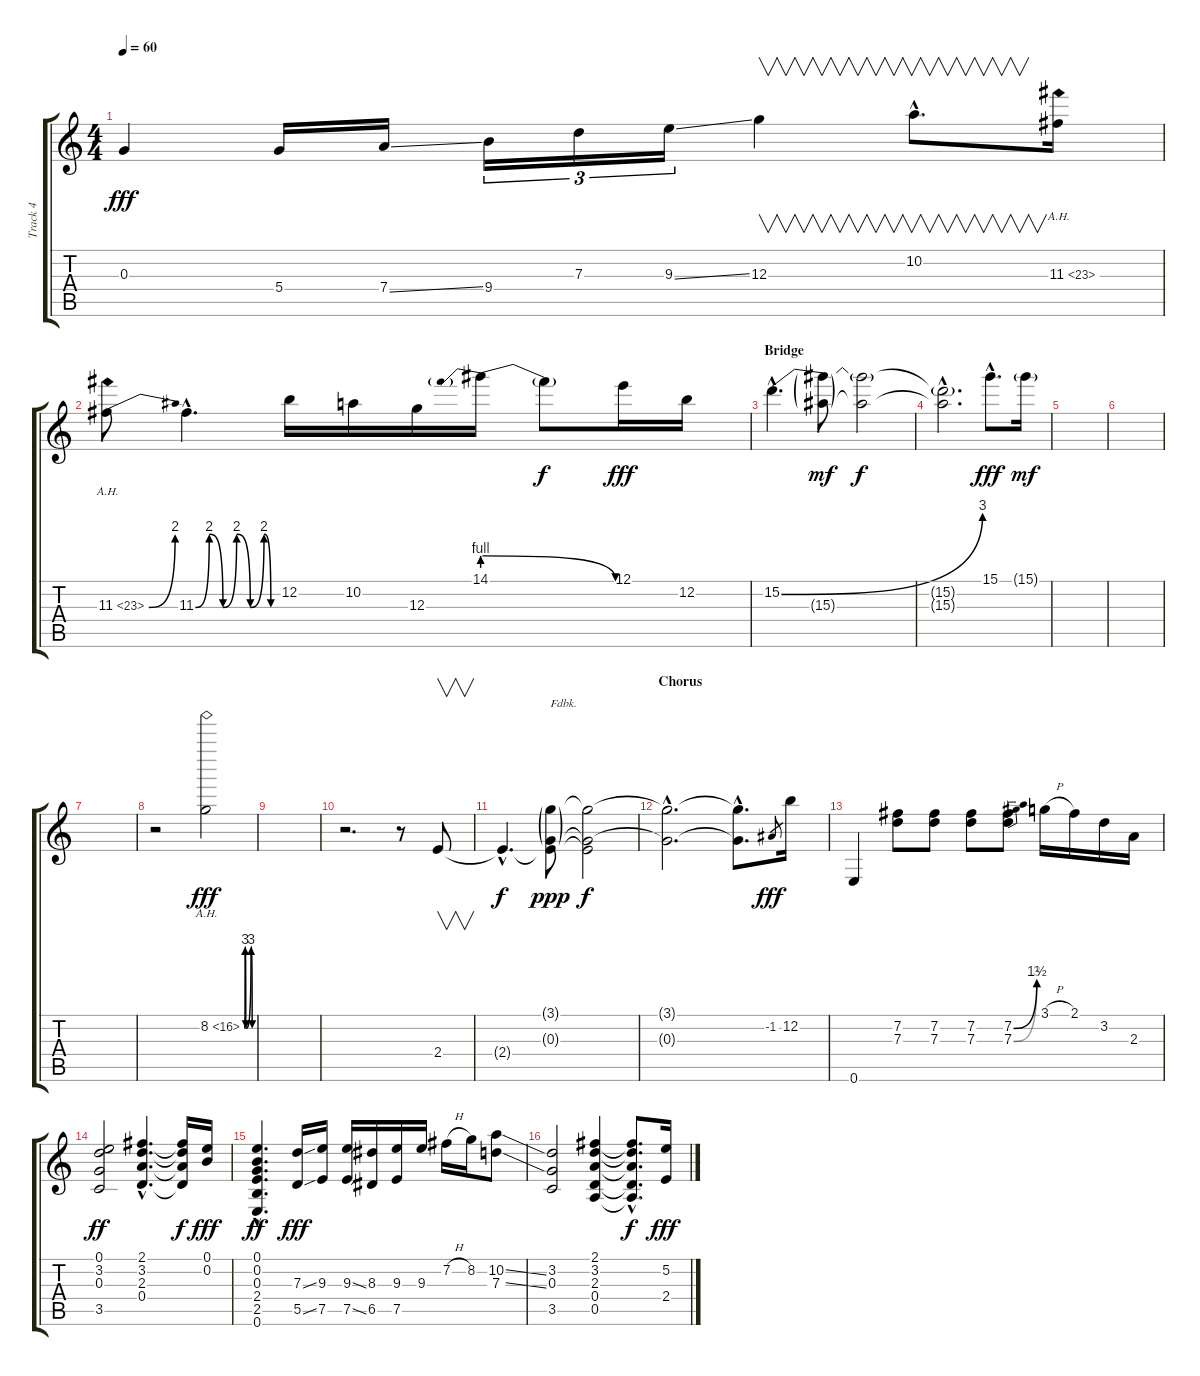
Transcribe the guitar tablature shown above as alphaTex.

\track ("Track 4" "Track 4") {instrument overdrivenguitar}
\staff {score tabs}
\tuning (E4 B3 G3 D3 A2 E2) {hide}
\ts (4 4)
\tempo 60
\clef g2
\ks c
0.3.4{dy fff} 5.4.16 7.4{ss}.16 9.4.16{tu (3 2)} 7.3.16{tu (3 2)} 9.3{ss}.16{tu (3 2)} 12.3.4{v} 10.2{hac}.8{v d} 11.3{ah 12}.16 |
11.3{be (bend 0 0 60 8) ah 12}.8 11.3{be (custom 0 0 10 8 20 0 30 8 40 0 50 8 55 0 60 0) hac}.4{d} 12.2.16 10.2.16 12.3.16 14.1{be (prebendrelease 0 4 60 0)}.16 14.1{t}.8{dy f} 12.1.16{dy fff} 12.2.16 |
\section ("" "Bridge")
15.2{be (bend 0 0 60 12) hac}.4{d} (15.2{t} 15.3{g}).8{dy mf} (15.2{t} 15.3{t}).2{dy f} |
(15.2{hac t} 15.3{hac t}).2{d} 15.1{hac}.8{d dy fff} 15.1{g}.16{dy mf} |
|
|
|
r.2 8.2{be (custom 0 0 3 12 8 0 45 12 53 0 60 0) ah 8}.2{dy fff} |
|
r.2{d} r.8 2.4.8{v} |
2.4{hac t}.4{d dy f} (3.1{g} 0.3{g} 2.4{t}).8{txt "Fdbk." dy ppp} (3.1{t} 0.3{t} 2.4{t}).2{dy f} |
\section ("" "Chorus")
(3.1{hac t} 0.3{hac t}).2{d} (3.1{hac t} 0.3{hac t}).8{d} -1.2.8{gr dy fff} 12.2.16 |
0.6.4 (7.2 7.3).8 (7.2 7.3).8 (7.2 7.3).8 (7.2{be (bend 0 0 60 6)} 7.3{be (bend 0 0 60 12)}).8 3.1{h}.16 2.1.16 3.2.16 2.3.16 |
(0.1 3.2 0.3 3.5).2{dy ff} (2.1{hac} 3.2{hac} 2.3{hac} 0.4{hac}).4{d} (2.1{t} 3.2{t} 2.3{t} 0.4{t}).16{dy f} (0.1 0.2).16{dy fff} |
(0.1{hac} 0.2{hac} 0.3{hac} 2.4{hac} 2.5{hac} 0.6{hac}).4{d dy ff} (7.3{ss} 5.5{ss}).16{dy fff} (9.3 7.5).16 (9.3{ss} 7.5{ss}).16 (8.3 6.5).16 (9.3 7.5).16 9.3.16 7.2{h}.16 8.2.16 (10.2{ss} 7.3{ss}).8 |
(3.2 0.3 3.5).2 (2.1 3.2 2.3 0.4 0.5).4 (2.1{hac t} 3.2{hac t} 2.3{hac t} 0.4{hac t} 0.5{hac t}).8{d dy f} (5.2 2.4).16{dy fff}
